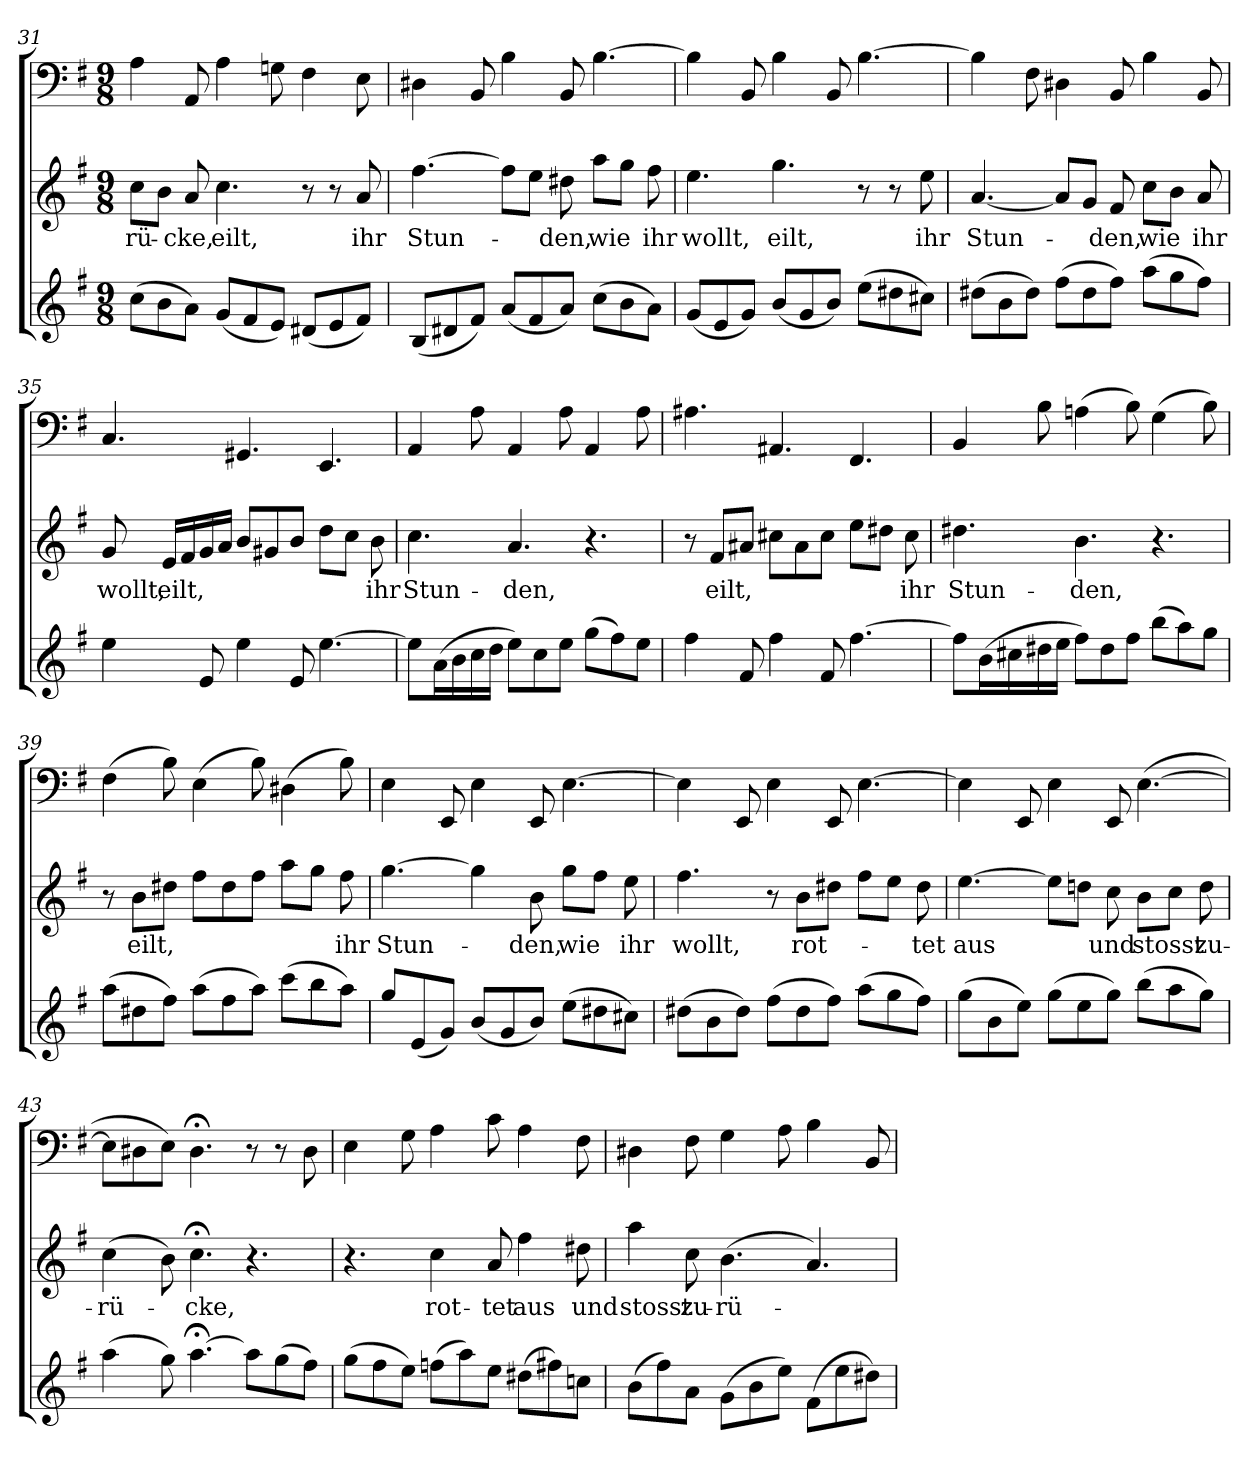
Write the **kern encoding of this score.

**kern	**kern	**text	**kern
*part3	*part2	*part2	*part1
*staff3	*staff2	*staff2	*staff1
*clefG2	*clefG2	*	*clefF4
*k[f#]	*k[f#]	*	*k[f#]
*e:	*e:	*	*e:
*M9/8	*M9/8	*	*M9/8
=31	=31	=31	=31
(8cc\L	8cc\L	-rü-	4A\
8b\	8b\J	.	.
8a\J)	8a/	-cke,	8AA/
(8g/L	4.cc\	eilt,	4A\
8f#/	.	.	.
8e/J)	.	.	8Gn\
(8d#X/L	8r	.	4F#\
8e/	8r	.	.
8f#/J)	8a/	ihr	8E\
=32	=32	=32	=32
(8B/L	[4.ff#\	Stun-	4D#X\
8d#X/	.	.	.
8f#/J)	.	.	8BB/
(8a/L	8ff#\L]	.	4B\
8f#/	8ee\J	.	.
8a/J)	8dd#X\	-den,	8BB/
(8cc\L	8aa\L	wie	[4.B\
8b\	8gg\J	.	.
8a\J)	8ff#\	ihr	.
=33	=33	=33	=33
(8g/L	4.ee\	wollt,	4B\]
8e/	.	.	.
8g/J)	.	.	8BB/
(8b/L	4.gg\	eilt,	4B\
8g/	.	.	.
8b/J)	.	.	8BB/
(8ee\L	8r	.	[4.B\
8dd#X\	8r	.	.
8cc#X\J)	8ee\	ihr	.
=34	=34	=34	=34
(8dd#X\L	[4.a/	Stun-	4B\]
8b\	.	.	.
8dd#\J)	.	.	8F#\
(8ff#\L	8a/L]	.	4D#X\
8dd#\	8g/J	.	.
8ff#\J)	8f#/	-den,	8BB/
(8aa\L	8cc\L	wie	4B\
8gg\	8b\J	.	.
8ff#\J)	8a/	ihr	8BB/
=35	=35	=35	=35
4ee\	8g/	wollt,	4.C/
.	16e/LL	eilt,	.
.	16f#/	.	.
8e/	16g/	.	.
.	16a/JJ	.	.
4ee\	8b/L	.	4.GG#X/
.	8g#X/	.	.
8e/	8b/J	.	.
[4.ee\	8dd\L	.	4.EE/
.	8cc\J	.	.
.	8b\	ihr	.
=36	=36	=36	=36
8ee\L]	4.cc\	Stun-	4AA/
(16a\L	.	.	.
16b\	.	.	.
16cc\	.	.	8A\
16dd\JJ	.	.	.
8ee\L)	4.a/	-den,	4AA/
8cc\	.	.	.
8ee\J	.	.	8A\
(8gg\L	4.r	.	4AA/
8ff#\)	.	.	.
8ee\J	.	.	8A\
=37	=37	=37	=37
4ff#\	8r	.	4.A#X\
.	8f#/L	eilt,	.
8f#/	8a#X/J	.	.
4ff#\	8cc#X\L	.	4.AA#X/
.	8a#\	.	.
8f#/	8cc#\J	.	.
[4.ff#\	8ee\L	.	4.FF#/
.	8dd#X\J	.	.
.	8cc#\	ihr	.
=38	=38	=38	=38
8ff#\L]	4.dd#X\	Stun-	4BB/
(16b\L	.	.	.
16cc#X\	.	.	.
16dd#X\	.	.	8B\
16ee\JJ	.	.	.
8ff#\L)	4.b\	-den,	(4An\
8dd#\	.	.	.
8ff#\J	.	.	8B\)
(8bb\L	4.r	.	(4G\
8aa\)	.	.	.
8gg\J	.	.	8B\)
=39	=39	=39	=39
(8aa\L	8r	.	(4F#\
8dd#X\	8b\L	eilt,	.
8ff#\J)	8dd#X\J	.	8B\)
(8aa\L	8ff#\L	.	(4E\
8ff#\	8dd#\	.	.
8aa\J)	8ff#\J	.	8B\)
(8ccc\L	8aa\L	.	(4D#X\
8bb\	8gg\J	.	.
8aa\J)	8ff#\	ihr	8B\)
=40	=40	=40	=40
8gg/L	[4.gg\	Stun-	4E\
(8e/	.	.	.
8g/J)	.	.	8EE/
(8b/L	4gg\]	.	4E\
8g/	.	.	.
8b/J)	8b\	-den,	8EE/
(8ee\L	8gg\L	wie	[4.E\
8dd#X\	8ff#\J	.	.
8cc#X\J)	8ee\	ihr	.
=41	=41	=41	=41
(8dd#X\L	4.ff#\	wollt,	4E\]
8b\	.	.	.
8dd#\J)	.	.	8EE/
(8ff#\L	8r	.	4E\
8dd#\	8b\L	rot-	.
8ff#\J)	8dd#X\J	.	8EE/
(8aa\L	8ff#\L	.	[4.E\
8gg\	8ee\J	.	.
8ff#\J)	8dd#\	-tet	.
=42	=42	=42	=42
(8gg\L	[4.ee\	aus	4E\]
8b\	.	.	.
8ee\J)	.	.	8EE/
(8gg\L	8ee\L]	.	4E\
8ee\	8ddn\J	.	.
8gg\J)	8cc\	und	8EE/
(8bb\L	8b\L	stosst	([4.E\
8aa\	8cc\J	.	.
8gg\J)	8dd\	zu-	.
=43	=43	=43	=43
(4aa\	(4cc\	-rü-	8E\L]
.	.	.	8D#X\
8gg\)	8b\)	.	8E\J)
[4.aa;<\	4.cc;<\	-cke,	4.D#;<\
8aa\L]	4.r	.	8r
(8gg\	.	.	8r
8ff#\J)	.	.	8D#\
=44	=44	=44	=44
(8gg\L	4.r	.	4E\
8ff#\	.	.	.
8ee\J)	.	.	8G\
(8ffn\L	4cc\	rot-	4A\
8aa\)	.	.	.
8ee\J	8a/	-tet	8c\
(8dd#X\L	4ff#\	aus	4A\
8ff#X\)	.	.	.
8ccn\J	8dd#X\	und	8F#\
=45	=45	=45	=45
(8b\L	4aa\	stosst	4D#X\
8ff#\)	.	.	.
8a\J	8cc\	zu-	8F#\
(8g\L	(4.b\	-rü-	4G\
8b\	.	.	.
8ee\J)	.	.	8A\
(8f#\L	4.a/)	.	4B\
8ee\	.	.	.
8dd#X\J)	.	.	8BB/
=	=	=	=
*-	*-	*-	*-
